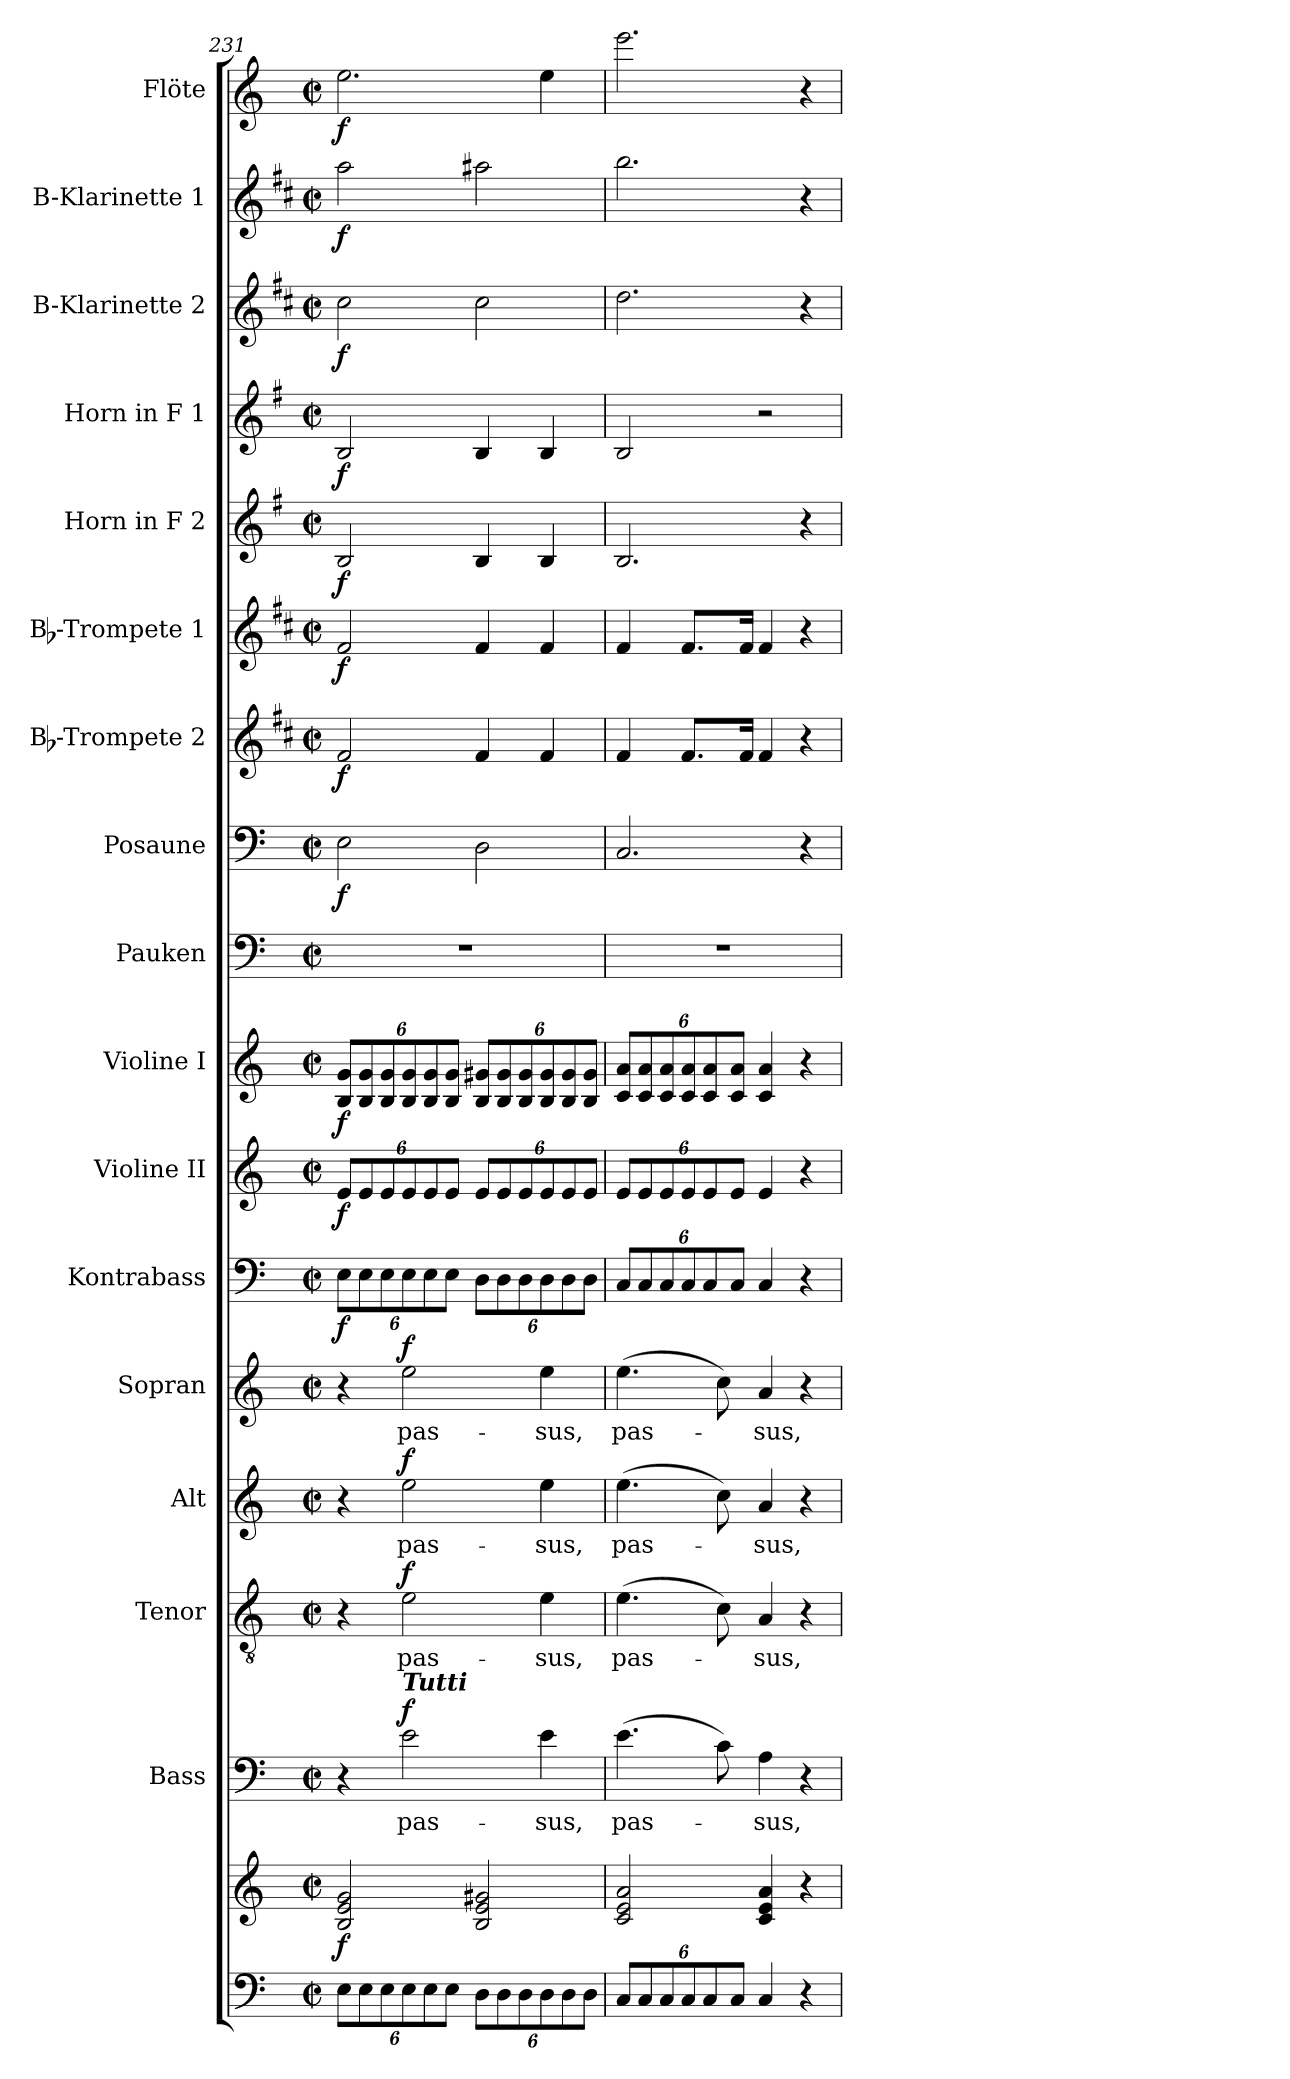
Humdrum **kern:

**kern	**kern	**dynam	**kern	**text	**dynam	**kern	**text	**dynam	**kern	**text	**dynam	**kern	**text	**dynam	**kern	**dynam	**kern	**dynam	**kern	**dynam	**kern	**kern	**dynam	**kern	**dynam	**kern	**dynam	**kern	**dynam	**kern	**dynam	**kern	**dynam	**kern	**dynam	**kern	**dynam
*part17	*part17	*part17	*part16	*part16	*part16	*part15	*part15	*part15	*part14	*part14	*part14	*part13	*part13	*part13	*part12	*part12	*part11	*part11	*part10	*part10	*part9	*part8	*part8	*part7	*part7	*part6	*part6	*part5	*part5	*part4	*part4	*part3	*part3	*part2	*part2	*part1	*part1
*staff18	*staff17	*staff17/18	*staff16	*staff16	*staff16	*staff15	*staff15	*staff15	*staff14	*staff14	*staff14	*staff13	*staff13	*staff13	*staff12	*staff12	*staff11	*staff11	*staff10	*staff10	*staff9	*staff8	*staff8	*staff7	*staff7	*staff6	*staff6	*staff5	*staff5	*staff4	*staff4	*staff3	*staff3	*staff2	*staff2	*staff1	*staff1
*	*	*	*I"Bass	*	*	*I"Tenor	*	*	*I"Alt	*	*	*I"Sopran	*	*	*I"Kontrabass	*	*I"Violine II	*	*I"Violine I	*	*I"Pauken	*I"Posaune	*	*I"Bb-Trompete 2	*	*I"Bb-Trompete 1	*	*I"Horn in F 2	*	*I"Horn in F 1	*	*I"B-Klarinette 2	*	*I"B-Klarinette 1	*	*I"Flöte	*
*	*	*	*I'B.	*	*	*I'T.	*	*	*I'A.	*	*	*I'S.	*	*	*I'Kb.	*	*I'Vl. II	*	*I'Vl. I	*	*I'Pk.	*I'Pos.	*	*I'Bb Trp. 2	*	*I'Bb Trp. 1	*	*I'Hrn. 2	*	*I'Hrn. 1	*	*I'B Kl. 2	*	*I'B Kl. 1	*	*I'Fl.	*
*clefF4	*clefG2	*	*clefF4	*	*	*clefGv2	*	*	*clefG2	*	*	*clefG2	*	*	*clefF4	*	*clefG2	*	*clefG2	*	*clefF4	*clefF4	*	*clefG2	*	*clefG2	*	*clefG2	*	*clefG2	*	*clefG2	*	*clefG2	*	*clefG2	*
*	*	*	*	*	*	*	*	*	*	*	*	*	*	*	*ITrd7c12	*	*	*	*	*	*	*	*	*ITrd1c2	*	*ITrd1c2	*	*ITrd4c7	*	*ITrd4c7	*	*ITrd1c2	*	*ITrd1c2	*	*	*
*k[]	*k[]	*	*k[]	*	*	*k[]	*	*	*k[]	*	*	*k[]	*	*	*k[]	*	*k[]	*	*k[]	*	*k[]	*k[]	*	*k[]	*	*k[]	*	*k[]	*	*k[]	*	*k[]	*	*k[]	*	*k[]	*
*C:	*C:	*	*C:	*	*	*C:	*	*	*C:	*	*	*C:	*	*	*C:	*	*C:	*	*C:	*	*C:	*C:	*	*C:	*	*C:	*	*C:	*	*C:	*	*C:	*	*C:	*	*C:	*
*M2/2	*M2/2	*	*M2/2	*	*	*M2/2	*	*	*M2/2	*	*	*M2/2	*	*	*M2/2	*	*M2/2	*	*M2/2	*	*M2/2	*M2/2	*	*M2/2	*	*M2/2	*	*M2/2	*	*M2/2	*	*M2/2	*	*M2/2	*	*M2/2	*
*met(c|)	*met(c|)	*	*met(c|)	*	*	*met(c|)	*	*	*met(c|)	*	*	*met(c|)	*	*	*met(c|)	*	*met(c|)	*	*met(c|)	*	*met(c|)	*met(c|)	*	*met(c|)	*	*met(c|)	*	*met(c|)	*	*met(c|)	*	*met(c|)	*	*met(c|)	*	*met(c|)	*
=231	=231	=231	=231	=231	=231	=231	=231	=231	=231	=231	=231	=231	=231	=231	=231	=231	=231	=231	=231	=231	=231	=231	=231	=231	=231	=231	=231	=231	=231	=231	=231	=231	=231	=231	=231	=231	=231
!	!	!LO:DY:b	!	!	!	!	!	!	!	!	!	!	!	!	!	!LO:DY:b	!	!LO:DY:b	!	!LO:DY:b	!	!	!LO:DY:b	!	!LO:DY:b	!	!LO:DY:b	!	!LO:DY:b	!	!LO:DY:b	!	!LO:DY:b	!	!LO:DY:b	!	!LO:DY:b
12E\L	2B/ 2e/ 2g/	f	4r	.	.	4r	.	.	4r	.	.	4r	.	.	12EE\L	f	12e/L	f	12B/ 12g/L	f	1r	2E\	f	2e/	f	2e/	f	2E/	f	2E/	f	2b\	f	2gg\	f	2.ee\	f
12E\	.	.	.	.	.	.	.	.	.	.	.	.	.	.	12EE\	.	12e/	.	12B/ 12g/	.	.	.	.	.	.	.	.	.	.	.	.	.	.	.	.	.	.
12E\	.	.	.	.	.	.	.	.	.	.	.	.	.	.	12EE\	.	12e/	.	12B/ 12g/	.	.	.	.	.	.	.	.	.	.	.	.	.	.	.	.	.	.
!	!	!	!LO:TX:a:Bi:t=Tutti	!	!	!	!	!	!	!	!	!	!	!	!	!	!	!	!	!	!	!	!	!	!	!	!	!	!	!	!	!	!	!	!	!	!
!	!	!	!	!LO:LY:b	!LO:DY:a	!	!LO:LY:b	!LO:DY:a	!	!LO:LY:b	!LO:DY:a	!	!LO:LY:b	!LO:DY:a	!	!	!	!	!	!	!	!	!	!	!	!	!	!	!	!	!	!	!	!	!	!	!
12E\	.	.	2e\	pas-	f	2e\	pas-	f	2ee\	pas-	f	2ee\	pas-	f	12EE\	.	12e/	.	12B/ 12g/	.	.	.	.	.	.	.	.	.	.	.	.	.	.	.	.	.	.
12E\	.	.	.	.	.	.	.	.	.	.	.	.	.	.	12EE\	.	12e/	.	12B/ 12g/	.	.	.	.	.	.	.	.	.	.	.	.	.	.	.	.	.	.
12E\J	.	.	.	.	.	.	.	.	.	.	.	.	.	.	12EE\J	.	12e/J	.	12B/ 12g/J	.	.	.	.	.	.	.	.	.	.	.	.	.	.	.	.	.	.
12D\L	2B/ 2e/ 2g#X/	.	.	.	.	.	.	.	.	.	.	.	.	.	12DD\L	.	12e/L	.	12B/ 12g#X/L	.	.	2D\	.	4e/	.	4e/	.	4E/	.	4E/	.	2b\	.	2gg#X\	.	.	.
12D\	.	.	.	.	.	.	.	.	.	.	.	.	.	.	12DD\	.	12e/	.	12B/ 12g#/	.	.	.	.	.	.	.	.	.	.	.	.	.	.	.	.	.	.
12D\	.	.	.	.	.	.	.	.	.	.	.	.	.	.	12DD\	.	12e/	.	12B/ 12g#/	.	.	.	.	.	.	.	.	.	.	.	.	.	.	.	.	.	.
!	!	!	!	!LO:LY:b	!	!	!LO:LY:b	!	!	!LO:LY:b	!	!	!LO:LY:b	!	!	!	!	!	!	!	!	!	!	!	!	!	!	!	!	!	!	!	!	!	!	!	!
12D\	.	.	4e\	-sus,	.	4e\	-sus,	.	4ee\	-sus,	.	4ee\	-sus,	.	12DD\	.	12e/	.	12B/ 12g#/	.	.	.	.	4e/	.	4e/	.	4E/	.	4E/	.	.	.	.	.	4ee\	.
12D\	.	.	.	.	.	.	.	.	.	.	.	.	.	.	12DD\	.	12e/	.	12B/ 12g#/	.	.	.	.	.	.	.	.	.	.	.	.	.	.	.	.	.	.
12D\J	.	.	.	.	.	.	.	.	.	.	.	.	.	.	12DD\J	.	12e/J	.	12B/ 12g#/J	.	.	.	.	.	.	.	.	.	.	.	.	.	.	.	.	.	.
=232	=232	=232	=232	=232	=232	=232	=232	=232	=232	=232	=232	=232	=232	=232	=232	=232	=232	=232	=232	=232	=232	=232	=232	=232	=232	=232	=232	=232	=232	=232	=232	=232	=232	=232	=232	=232	=232
!	!	!	!	!LO:LY:b	!	!	!LO:LY:b	!	!	!LO:LY:b	!	!	!LO:LY:b	!	!	!	!	!	!	!	!	!	!	!	!	!	!	!	!	!	!	!	!	!	!	!	!
12C/L	2c/ 2e/ 2a/	.	(>4.e\	pas-	.	(>4.e\	pas-	.	(>4.ee\	pas-	.	(>4.ee\	pas-	.	12CC/L	.	12e/L	.	12c/ 12a/L	.	1r	2.C/	.	4e/	.	4e/	.	2.E/	.	2E/	.	2.cc\	.	2.aa\	.	2.eee\	.
12C/	.	.	.	.	.	.	.	.	.	.	.	.	.	.	12CC/	.	12e/	.	12c/ 12a/	.	.	.	.	.	.	.	.	.	.	.	.	.	.	.	.	.	.
12C/	.	.	.	.	.	.	.	.	.	.	.	.	.	.	12CC/	.	12e/	.	12c/ 12a/	.	.	.	.	.	.	.	.	.	.	.	.	.	.	.	.	.	.
12C/	.	.	.	.	.	.	.	.	.	.	.	.	.	.	12CC/	.	12e/	.	12c/ 12a/	.	.	.	.	8.e/L	.	8.e/L	.	.	.	.	.	.	.	.	.	.	.
12C/	.	.	.	.	.	.	.	.	.	.	.	.	.	.	12CC/	.	12e/	.	12c/ 12a/	.	.	.	.	.	.	.	.	.	.	.	.	.	.	.	.	.	.
.	.	.	8c\)	.	.	8c\)	.	.	8cc\)	.	.	8cc\)	.	.	.	.	.	.	.	.	.	.	.	.	.	.	.	.	.	.	.	.	.	.	.	.	.
12C/J	.	.	.	.	.	.	.	.	.	.	.	.	.	.	12CC/J	.	12e/J	.	12c/ 12a/J	.	.	.	.	.	.	.	.	.	.	.	.	.	.	.	.	.	.
.	.	.	.	.	.	.	.	.	.	.	.	.	.	.	.	.	.	.	.	.	.	.	.	16e/Jk	.	16e/Jk	.	.	.	.	.	.	.	.	.	.	.
!	!	!	!	!LO:LY:b	!	!	!LO:LY:b	!	!	!LO:LY:b	!	!	!LO:LY:b	!	!	!	!	!	!	!	!	!	!	!	!	!	!	!	!	!	!	!	!	!	!	!	!
4C/	4c/ 4e/ 4a/	.	4A\	-sus,	.	4A/	-sus,	.	4a/	-sus,	.	4a/	-sus,	.	4CC/	.	4e/	.	4c/ 4a/	.	.	.	.	4e/	.	4e/	.	.	.	2r	.	.	.	.	.	.	.
4r	4r	.	4r	.	.	4r	.	.	4r	.	.	4r	.	.	4r	.	4r	.	4r	.	.	4r	.	4r	.	4r	.	4r	.	.	.	4r	.	4r	.	4r	.
=	=	=	=	=	=	=	=	=	=	=	=	=	=	=	=	=	=	=	=	=	=	=	=	=	=	=	=	=	=	=	=	=	=	=	=	=	=
*-	*-	*-	*-	*-	*-	*-	*-	*-	*-	*-	*-	*-	*-	*-	*-	*-	*-	*-	*-	*-	*-	*-	*-	*-	*-	*-	*-	*-	*-	*-	*-	*-	*-	*-	*-	*-	*-
